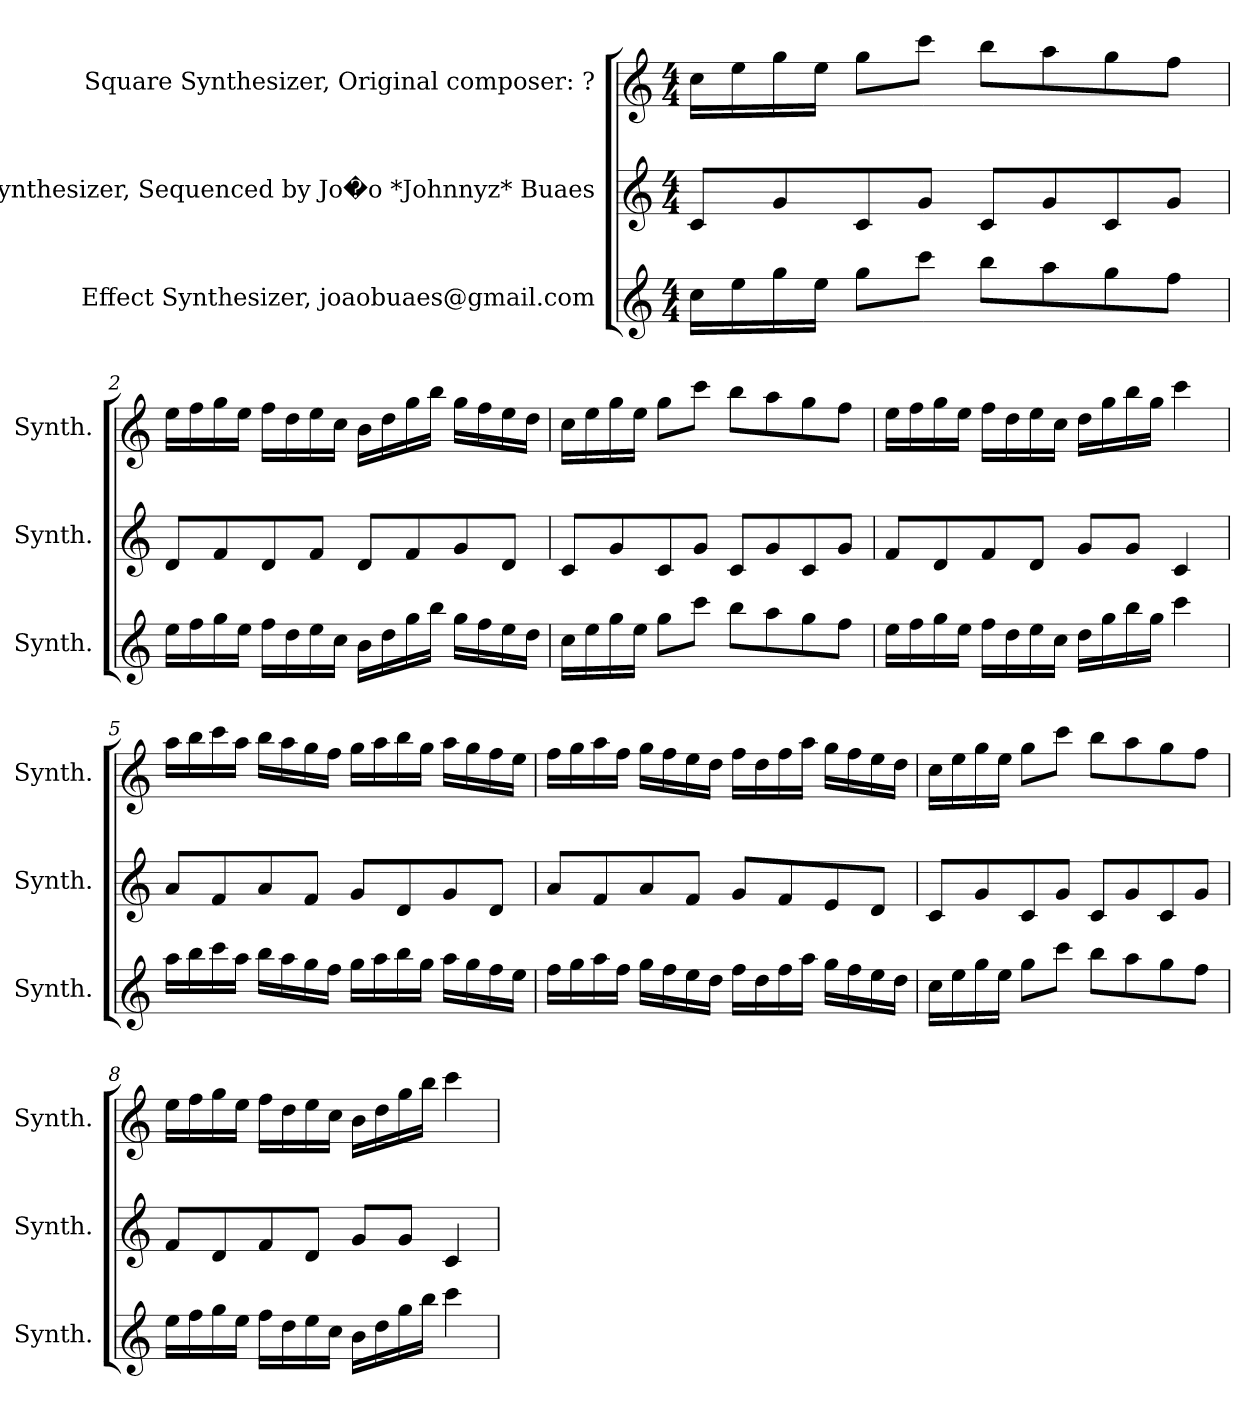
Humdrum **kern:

**kern	**kern	**kern
*part3	*part2	*part1
*staff3	*staff2	*staff1
*I"Effect Synthesizer, joaobuaes@gmail.com	*I"Square Synthesizer, Sequenced by Jo�o *Johnnyz* Buaes	*I"Square Synthesizer, Original composer: ?
*I'Synth.	*I'Synth.	*I'Synth.
*clefG2	*clefG2	*clefG2
*k[]	*k[]	*k[]
*M4/4	*M4/4	*M4/4
*MM90	*MM90	*MM90
=1	=1	=1
16cc\LL	8c/L	16cc\LL
16ee\	.	16ee\
16gg\	8g/	16gg\
16ee\JJ	.	16ee\JJ
8gg\L	8c/	8gg\L
8ccc\J	8g/J	8ccc\J
8bb\L	8c/L	8bb\L
8aa\	8g/	8aa\
8gg\	8c/	8gg\
8ff\J	8g/J	8ff\J
!!LO:LB:g=z
=2	=2	=2
16ee\LL	8d/L	16ee\LL
16ff\	.	16ff\
16gg\	8f/	16gg\
16ee\JJ	.	16ee\JJ
16ff\LL	8d/	16ff\LL
16dd\	.	16dd\
16ee\	8f/J	16ee\
16cc\JJ	.	16cc\JJ
16b\LL	8d/L	16b\LL
16dd\	.	16dd\
16gg\	8f/	16gg\
16bb\JJ	.	16bb\JJ
16gg\LL	8g/	16gg\LL
16ff\	.	16ff\
16ee\	8d/J	16ee\
16dd\JJ	.	16dd\JJ
=3	=3	=3
16cc\LL	8c/L	16cc\LL
16ee\	.	16ee\
16gg\	8g/	16gg\
16ee\JJ	.	16ee\JJ
8gg\L	8c/	8gg\L
8ccc\J	8g/J	8ccc\J
8bb\L	8c/L	8bb\L
8aa\	8g/	8aa\
8gg\	8c/	8gg\
8ff\J	8g/J	8ff\J
=4	=4	=4
16ee\LL	8f/L	16ee\LL
16ff\	.	16ff\
16gg\	8d/	16gg\
16ee\JJ	.	16ee\JJ
16ff\LL	8f/	16ff\LL
16dd\	.	16dd\
16ee\	8d/J	16ee\
16cc\JJ	.	16cc\JJ
16dd\LL	8g/L	16dd\LL
16gg\	.	16gg\
16bb\	8g/J	16bb\
16gg\JJ	.	16gg\JJ
4ccc\	4c/	4ccc\
!!LO:LB:g=z
=5	=5	=5
16aa\LL	8a/L	16aa\LL
16bb\	.	16bb\
16ccc\	8f/	16ccc\
16aa\JJ	.	16aa\JJ
16bb\LL	8a/	16bb\LL
16aa\	.	16aa\
16gg\	8f/J	16gg\
16ff\JJ	.	16ff\JJ
16gg\LL	8g/L	16gg\LL
16aa\	.	16aa\
16bb\	8d/	16bb\
16gg\JJ	.	16gg\JJ
16aa\LL	8g/	16aa\LL
16gg\	.	16gg\
16ff\	8d/J	16ff\
16ee\JJ	.	16ee\JJ
=6	=6	=6
16ff\LL	8a/L	16ff\LL
16gg\	.	16gg\
16aa\	8f/	16aa\
16ff\JJ	.	16ff\JJ
16gg\LL	8a/	16gg\LL
16ff\	.	16ff\
16ee\	8f/J	16ee\
16dd\JJ	.	16dd\JJ
16ff\LL	8g/L	16ff\LL
16dd\	.	16dd\
16ff\	8f/	16ff\
16aa\JJ	.	16aa\JJ
16gg\LL	8e/	16gg\LL
16ff\	.	16ff\
16ee\	8d/J	16ee\
16dd\JJ	.	16dd\JJ
!!LO:LB:g=z
=7	=7	=7
16cc\LL	8c/L	16cc\LL
16ee\	.	16ee\
16gg\	8g/	16gg\
16ee\JJ	.	16ee\JJ
8gg\L	8c/	8gg\L
8ccc\J	8g/J	8ccc\J
8bb\L	8c/L	8bb\L
8aa\	8g/	8aa\
8gg\	8c/	8gg\
8ff\J	8g/J	8ff\J
=8	=8	=8
16ee\LL	8f/L	16ee\LL
16ff\	.	16ff\
16gg\	8d/	16gg\
16ee\JJ	.	16ee\JJ
16ff\LL	8f/	16ff\LL
16dd\	.	16dd\
16ee\	8d/J	16ee\
16cc\JJ	.	16cc\JJ
16b\LL	8g/L	16b\LL
16dd\	.	16dd\
16gg\	8g/J	16gg\
16bb\JJ	.	16bb\JJ
4ccc\	4c/	4ccc\
=	=	=
*-	*-	*-
